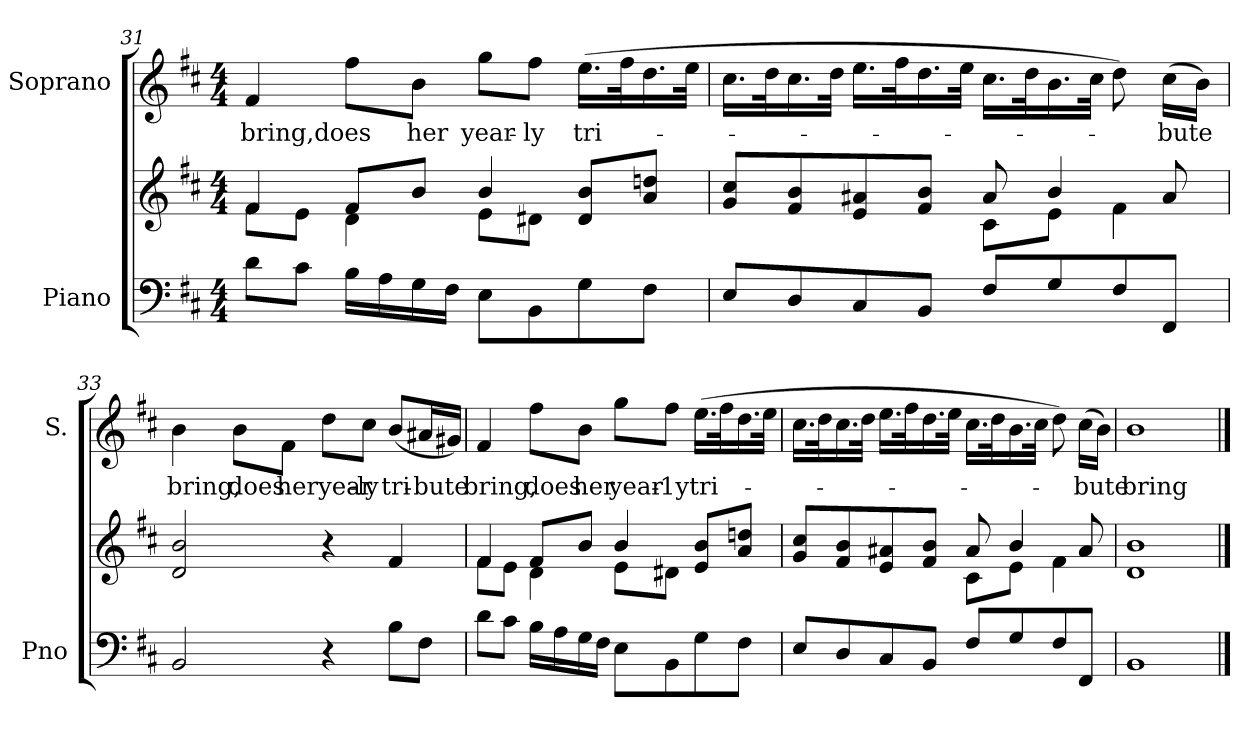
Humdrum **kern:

**kern	**kern	**kern	**text
*part2	*part2	*part1	*part1
*staff3	*staff2	*staff1	*staff1
*I"Piano	*	*I"Soprano	*
*I'Pno	*	*I'S.	*
*clefF4	*clefG2	*clefG2	*
*k[f#c#]	*k[f#c#]	*k[f#c#]	*
*M4/4	*M4/4	*M4/4	*
=31	=31	=31	=31
*	*^	*	*
!	!	!	!	!LO:LY:b
8d\L	4f#/	8f#\L	4f#/	bring,does
8c#\J	.	8e\J	.	.
16B\LL	8f#/L	4d\	8ff#\L	.
16A\	.	.	.	.
!	!	!	!	!LO:LY:b
16G\	8b/J	.	8b\J	her
16F#\JJ	.	.	.	.
!	!	!	!	!LO:LY:b
8E\L	4b/	8e\L	8gg\L	year-
!	!	!	!	!LO:LY:b
8BB\	.	8d#X\J	8ff#\J	-ly
!	!	!	!	!LO:LY:b
8G\	8d#/ 8b/L	4ryy	(>16.ee\LL	tri-
.	.	.	32ff#\K	.
8F#\J	8a/ 8ddn/J	.	16.dd\	.
.	.	.	32ee\JJk	.
!!LO:LB:g=z
=32	=32	=32	=32	=32
8E/L	8g/ 8cc#/L	2ryy	16.cc#\LL	.
.	.	.	32dd\K	.
8D/	8f#/ 8b/	.	16.cc#\	.
.	.	.	32dd\JJk	.
8C#/	8e/ 8a#X/	.	16.ee\LL	.
.	.	.	32ff#\K	.
8BB/J	8f#/ 8b/J	.	16.dd\	.
.	.	.	32ee\JJk	.
8F#/L	8a#/	8c#\L	16.cc#\LL	.
.	.	.	32dd\K	.
8G/	4b/	8e\J	16.b\	.
.	.	.	32cc#\JJk	.
8F#/	.	4f#\	8dd\)	.
!	!	!	!	!LO:LY:b
8FF#/J	8a#/	.	(>16cc#\LL	-bute
.	.	.	16b\JJ)	.
*	*v	*v	*	*
=33	=33	=33	=33
!	!	!	!LO:LY:b
2BB/	2d/ 2b/	4b\	bring,
!	!	!	!LO:LY:b
.	.	8b\L	does
!	!	!	!LO:LY:b
.	.	8f#\J	heryear-
4r	4r	8dd\L	.
!	!	!	!LO:LY:b
.	.	8cc#\J	-ly
!	!	!	!LO:LY:b
8B\L	4f#/	(<8b/L	tri-
!	!	!	!LO:LY:b
8F#\J	.	16a#X/L	-bute
.	.	16g#X/JJ)	.
!!LO:LB:g=z
=34	=34	=34	=34
*	*^	*	*
!	!	!	!	!LO:LY:b
8d\L	4f#/	8f#\L	4f#/	bring,
8c#\J	.	8e\J	.	.
!	!	!	!	!LO:LY:b
16B\LL	8f#/L	4d\	8ff#\L	does
16A\	.	.	.	.
!	!	!	!	!LO:LY:b
16G\	8b/J	.	8b\J	her
16F#\JJ	.	.	.	.
!	!	!	!	!LO:LY:b
8E\L	4b/	8e\L	8gg\L	year-
!	!	!	!	!LO:LY:b
8BB\	.	8d#X\J	8ff#\J	-1y
!	!	!	!	!LO:LY:b
8G\	8e/ 8b/L	4ryy	(>16.ee\LL	tri-
.	.	.	32ff#\K	.
8F#\J	8a/ 8ddn/J	.	16.dd\	.
.	.	.	32ee\JJk	.
=35	=35	=35	=35	=35
8E/L	8g/ 8cc#/L	2ryy	16.cc#\LL	.
.	.	.	32dd\K	.
8D/	8f#/ 8b/	.	16.cc#\	.
.	.	.	32dd\JJk	.
8C#/	8e/ 8a#X/	.	16.ee\LL	.
.	.	.	32ff#\K	.
8BB/J	8f#/ 8b/J	.	16.dd\	.
.	.	.	32ee\JJk	.
8F#/L	8a#/	8c#\L	16.cc#\LL	.
.	.	.	32dd\K	.
8G/	4b/	8e\J	16.b\	.
.	.	.	32cc#\JJk	.
8F#/	.	4f#\	8dd\)	.
!	!	!	!	!LO:LY:b
8FF#/J	8a#/	.	(>16cc#\LL	-bute
.	.	.	16b\JJ)	.
=36	=36	=36	=36	=36
!	!	!	!	!LO:LY:b
1BB	1b	1d	1b	bring
*	*v	*v	*	*
==	==	==	==
*-	*-	*-	*-
